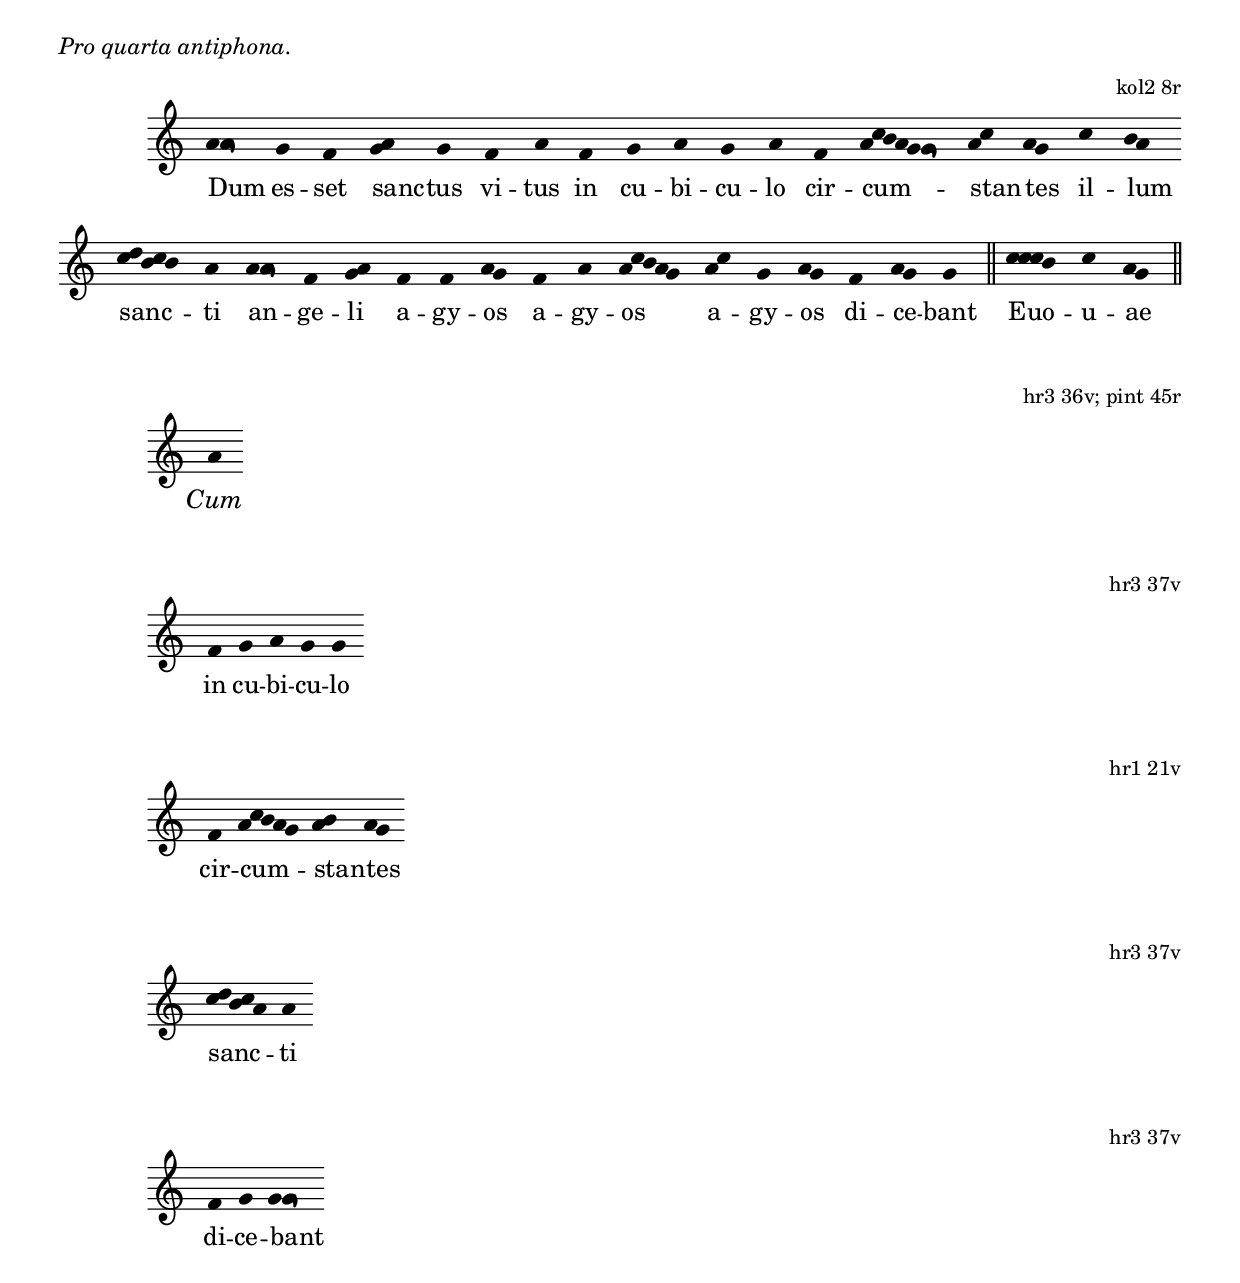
\version "2.19.32"

\include "../lib/synopsis.ily"

\markup\italic{
  Pro quarta antiphona.
}

\score {
  \transpose c c' {
    \plainchant
    \melisma { a \strophicus a } \bar "" g f \bar "" \melisma { g a } g \bar "" f a \bar "" f \bar "" g a g a \bar ""
    f \melisma { a c' b a g \strophicus g } \melisma { a c' } \melisma { a g } \bar "" c' \bar "" \melisma { b a } \bar "" \melisma { c' d' b c' b } a \bar "" \melisma { a \strophicus a } f \melisma { g a } \bar ""
    f f \melisma { a g } \bar "" f a \melisma { a c' b a g } \bar "" \melisma { a c' } g \melisma { a g } \bar "" f \melisma { a g } g \bar "||"

    \melisma { c' c' c' b } c' \melisma { a g } \bar "||"
  }
  \addlyrics {
    Dum es -- set sanc -- tus vi -- tus in cu -- bi -- cu -- lo
    cir -- cum -- stan -- tes il -- lum sanc -- ti an -- ge -- li
    a -- gy -- os a -- gy -- os a -- gy -- os di -- ce -- bant

    Euo -- u -- ae
  }
  \header {
    fontes = "kol2 8r"
  }
}

\score {
  \transpose c c' {
    \plainchant
    a
  }
  \addlyrics {
    \lyrit Cum \lyrrev
  }
  \header {
    fontes = "hr3 36v; pint 45r"
  }
}

\score {
  \transpose c c' {
    \plainchant
    f g a g g
  }
  \addlyrics {
    in cu -- bi -- cu -- lo
  }
  \header {
    fontes = "hr3 37v"
  }
}

\score {
  \transpose c c' {
    \plainchant
    f \melisma { a c' b a g } \melisma { a b } \melisma { a g }
  }
  \addlyrics {
    cir -- cum -- stan -- tes
  }
  \header {
    fontes = "hr1 21v"
  }
}

\score {
  \transpose c c' {
    \plainchant
    \melisma { c' d' b c' a } a
  }
  \addlyrics {
    sanc -- ti
  }
  \header {
    fontes = "hr3 37v"
  }
}

\score {
  \transpose c c' {
    \plainchant
    f g \melisma { g \strophicus g }
  }
  \addlyrics {
    di -- ce -- bant
  }
  \header {
    fontes = "hr3 37v"
  }
}
